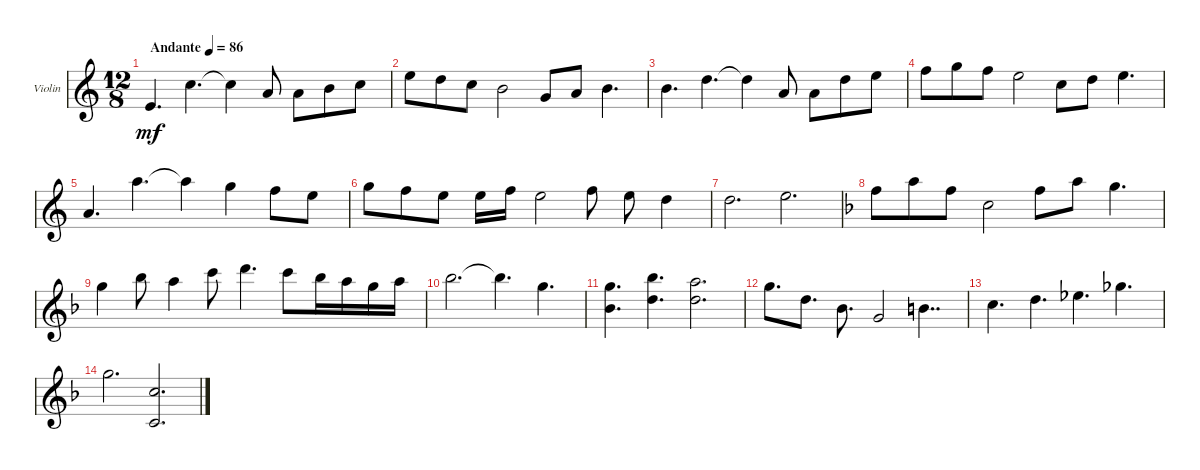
\defaultSystemsLayout 4
\bracketExtendMode groupsimilarinstruments
\firstSystemTrackNameOrientation horizontal
\otherSystemsTrackNameOrientation horizontal
\track ("Violin" "Violin") {instrument violin}
\staff {score}
\tuning (E5 A4 D4 G3)
\ts (12 8)
\tempo (86 "Andante")
\clef g2
\ks aminor
2.3.4{d dy mf instrument violin} 3.2.4{d} 3.2{t}.4 0.2.8 0.2.8 2.2.8 3.2.8 |
0.1.8 5.2.8 3.2.8 2.2.2 5.3.8 0.2.8 2.2.4{d} |
2.2.4{d} 5.2.4{d} 5.2{t}.4 0.2.8 0.2.8 5.2.8 0.1.8 |
1.1.8 3.1.8 1.1.8 0.1.2 3.2.8 5.2.8 0.1.4{d} |
0.2.4{d} 5.1.4{d} 5.1{t}.4 3.1.4 1.1.8 0.1.8 |
\scale
0.440038 3.1.8 1.1.8 0.1.8 0.1.16 1.1.16 0.1.2 1.1.8 0.1.8 5.2.4 |
\scale
0.236817 5.2.2{d} 0.1.2{d} |
\ks f
1.1.8 5.1.8 8.2.8 10.3.2 8.2.8 5.1.8 3.1.4{d} |
3.1.4 6.1.8 5.1.4 8.1.8 10.1.4{d} 8.1.8 6.1.16 5.1.16 3.1.16 5.1.16 |
6.1.2{d} 6.1{t}.4{d} 3.1.4{d} |
(3.1 1.2).4{d} (6.1 5.2).4{d} (5.1 5.2).2{d} |
\scale
0.823471 10.2.8{d} 5.2.8{d} 1.2.8{d} 5.3.2 2.2.4{dd} |
3.2.4{d} 5.2.4{d} 6.2.4{d} 9.2.4{d} |
10.2.2{d} (3.2 5.4).2{d}
